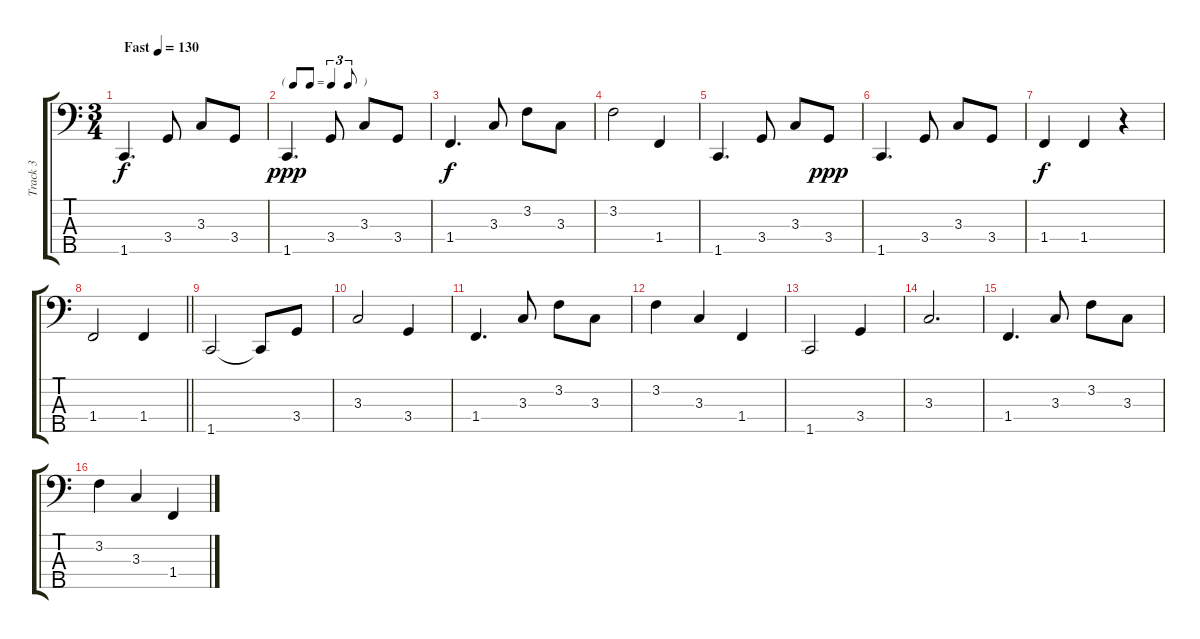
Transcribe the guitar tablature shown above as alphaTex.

\track ("Track 3" "Track 3") {instrument electricbassfinger}
\staff {score tabs}
\tuning (G2 D2 A1 E1 B0) {hide}
\ts (3 4)
\tempo (130 "Fast")
\clef f4
\ks c
1.5.4{d dy f instrument electricbassfinger} 3.4.8 3.3.8 3.4.8 |
\tf triplet8th
1.5.4{d dy ppp} 3.4.8 3.3.8 3.4.8 |
1.4.4{d dy f} 3.3.8 3.2.8 3.3.8 |
3.2.2 1.4.4 |
1.5.4{d} 3.4.8 3.3.8 3.4.8{dy ppp} |
1.5.4{d} 3.4.8 3.3.8 3.4.8 |
1.4.4{dy f} 1.4.4 r.4 |
\barLineRight lightlight
1.4.2 1.4.4 |
1.5.2 1.5{t}.8 3.4.8 |
3.3.2 3.4.4 |
1.4.4{d} 3.3.8 3.2.8 3.3.8 |
3.2.4 3.3.4 1.4.4 |
1.5.2 3.4.4 |
3.3.2{d} |
1.4.4{d} 3.3.8 3.2.8 3.3.8 |
3.2.4 3.3.4 1.4.4
